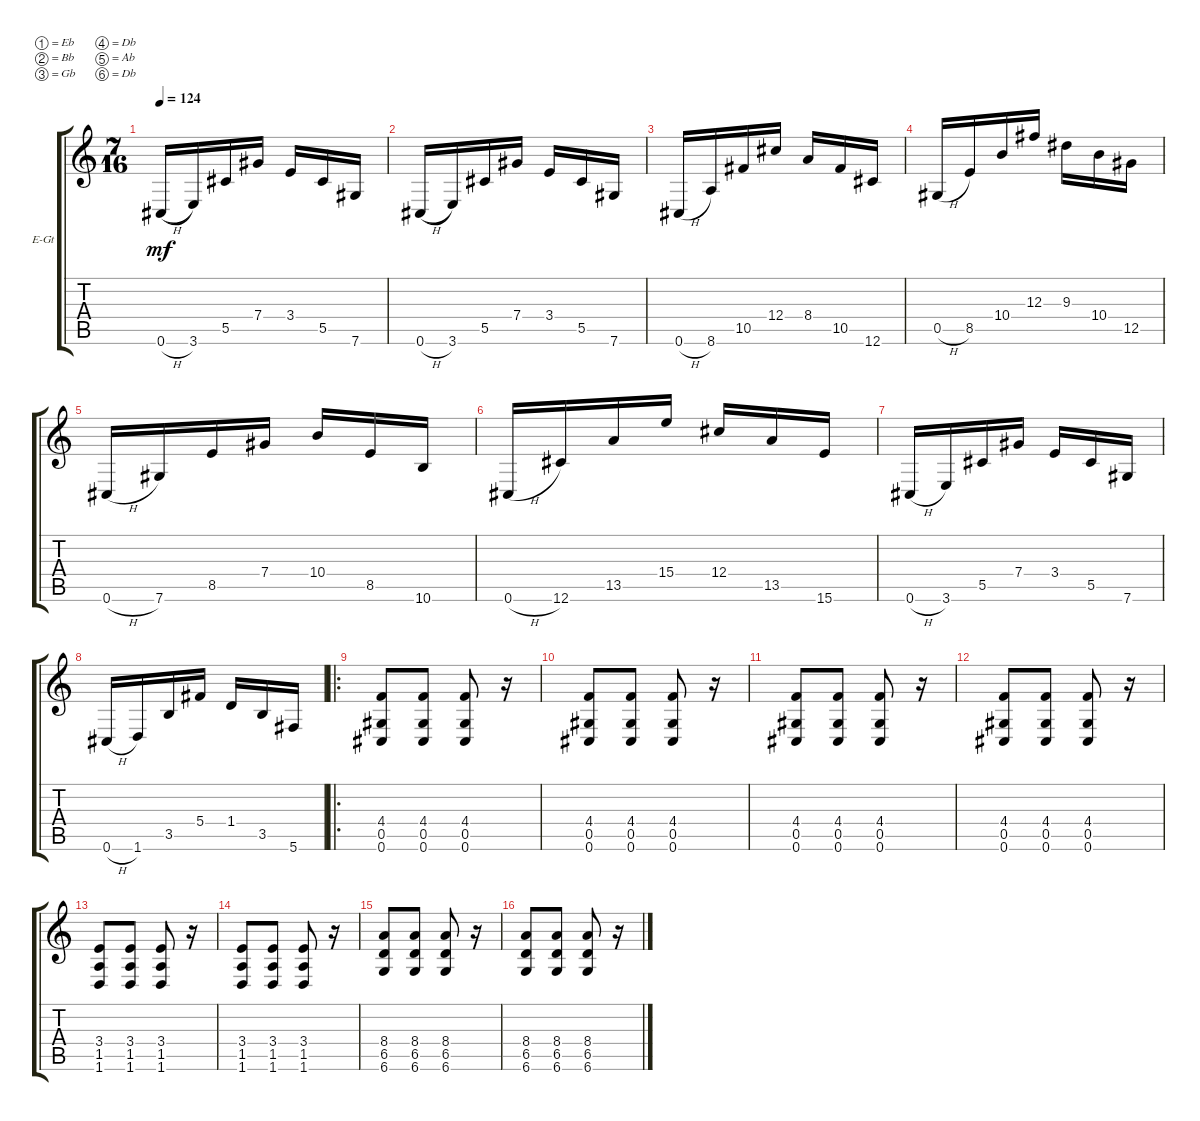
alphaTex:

\defaultSystemsLayout 4
\bracketExtendMode groupsimilarinstruments
\firstSystemTrackNameOrientation horizontal
\otherSystemsTrackNameOrientation horizontal
\track ("Petey" "E-Gt") {instrument distortionguitar}
\staff {score tabs}
\tuning (Eb4 Bb3 Gb3 Db3 Ab2 Db2)
\ts (7 16)
\tempo 124
\clef g2
\ks c
0.6{h}.16{dy mf legatoorigin} 3.6.16 5.5.16 7.4.16 3.4.16 5.5.16 7.6.16 |
0.6{h}.16{legatoorigin} 3.6.16 5.5.16 7.4.16 3.4.16 5.5.16 7.6.16 |
0.6{h}.16 8.6.16 10.5.16 12.4.16 8.4.16 10.5.16 12.6.16 |
0.5{h}.16 8.5.16 10.4.16 12.3.16 9.3.16 10.4.16 12.5.16 |
0.6{h}.16 7.6.16 8.5.16 7.4.16 10.4.16 8.5.16 10.6.16 |
0.6{h}.16 12.6.16 13.5.16 15.4.16 12.4.16 13.5.16 15.6.16 |
0.6{h}.16 3.6.16 5.5.16 7.4.16 3.4.16 5.5.16 7.6.16 |
0.6{h}.16 1.6.16 3.5.16 5.4.16 1.4.16 3.5.16 5.6.16 |
\ro
(0.6 0.5 4.4).8 (4.4 0.5 0.6).8 (0.6 0.5 4.4).8 r.16 |
(0.6 0.5 4.4).8 (4.4 0.5 0.6).8 (0.6 0.5 4.4).8 r.16 |
(0.6 0.5 4.4).8 (4.4 0.5 0.6).8 (0.6 0.5 4.4).8 r.16 |
(0.6 0.5 4.4).8 (4.4 0.5 0.6).8 (0.6 0.5 4.4).8 r.16 |
(1.6 1.5 3.4).8 (3.4 1.5 1.6).8 (1.6 1.5 3.4).8 r.16 |
(1.6 1.5 3.4).8 (3.4 1.5 1.6).8 (1.6 1.5 3.4).8 r.16 |
(6.6 6.5 8.4).8 (8.4 6.5 6.6).8 (6.6 6.5 8.4).8 r.16 |
(8.4 6.5 6.6).8 (6.6 6.5 8.4).8 (8.4 6.5 6.6).8 r.16
